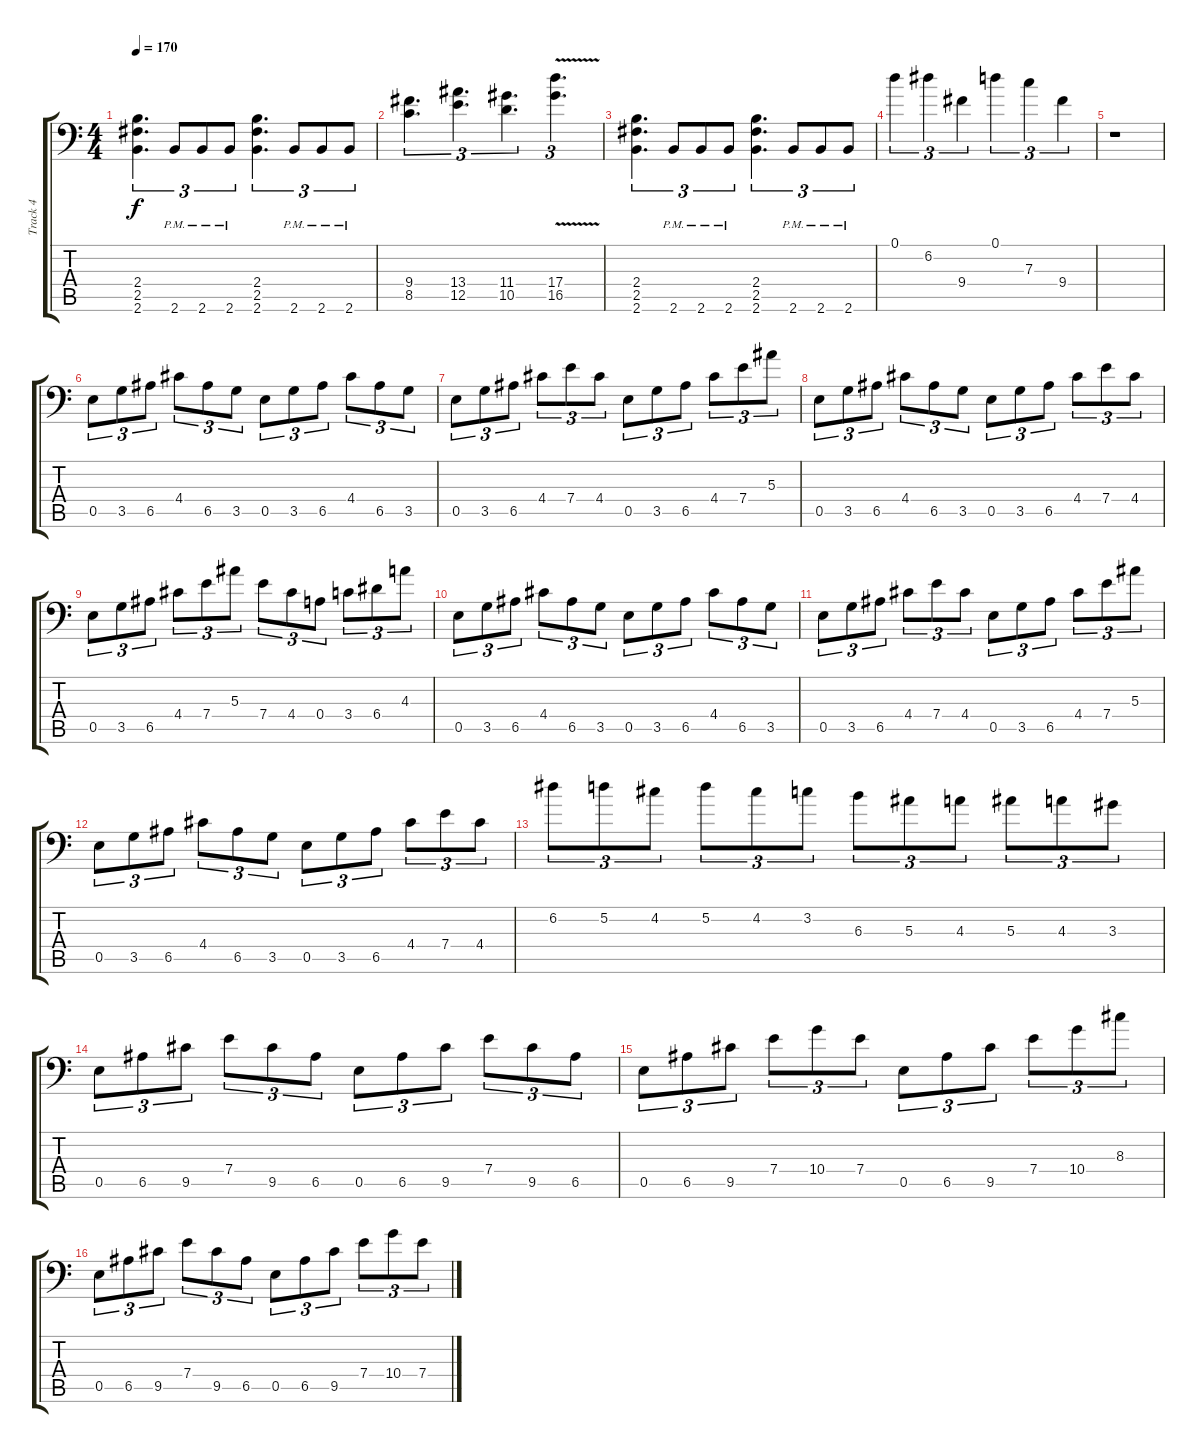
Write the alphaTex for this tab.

\track ("Track 4" "Track 4") {instrument overdrivenguitar}
\staff {score tabs}
\tuning (D4 A3 F3 A2 E2 A1) {hide}
\ts (4 4)
\tempo 170
\clef f4
\ks c
(2.4 2.5 2.6).4{d tu (3 2) dy f} 2.6{pm}.8{tu (3 2)} 2.6{pm}.8{tu (3 2)} 2.6{pm}.8{tu (3 2)} (2.4 2.5 2.6).4{d tu (3 2)} 2.6{pm}.8{tu (3 2)} 2.6{pm}.8{tu (3 2)} 2.6{pm}.8{tu (3 2)} |
(9.4 8.5).4{d tu (3 2)} (13.4 12.5).4{d tu (3 2)} (11.4 10.5).4{d tu (3 2)} (17.4{v} 16.5{v}).4{d tu (3 2)} |
(2.4 2.5 2.6).4{d tu (3 2)} 2.6{pm}.8{tu (3 2)} 2.6{pm}.8{tu (3 2)} 2.6{pm}.8{tu (3 2)} (2.4 2.5 2.6).4{d tu (3 2)} 2.6{pm}.8{tu (3 2)} 2.6{pm}.8{tu (3 2)} 2.6{pm}.8{tu (3 2)} |
0.1.4{tu (3 2)} 6.2.4{tu (3 2)} 9.4.4{tu (3 2)} 0.1.4{tu (3 2)} 7.3.4{tu (3 2)} 9.4.4{tu (3 2)} |
r.1 |
0.5.8{tu (3 2)} 3.5.8{tu (3 2)} 6.5.8{tu (3 2)} 4.4.8{tu (3 2)} 6.5.8{tu (3 2)} 3.5.8{tu (3 2)} 0.5.8{tu (3 2)} 3.5.8{tu (3 2)} 6.5.8{tu (3 2)} 4.4.8{tu (3 2)} 6.5.8{tu (3 2)} 3.5.8{tu (3 2)} |
0.5.8{tu (3 2)} 3.5.8{tu (3 2)} 6.5.8{tu (3 2)} 4.4.8{tu (3 2)} 7.4.8{tu (3 2)} 4.4.8{tu (3 2)} 0.5.8{tu (3 2)} 3.5.8{tu (3 2)} 6.5.8{tu (3 2)} 4.4.8{tu (3 2)} 7.4.8{tu (3 2)} 5.3.8{tu (3 2)} |
0.5.8{tu (3 2)} 3.5.8{tu (3 2)} 6.5.8{tu (3 2)} 4.4.8{tu (3 2)} 6.5.8{tu (3 2)} 3.5.8{tu (3 2)} 0.5.8{tu (3 2)} 3.5.8{tu (3 2)} 6.5.8{tu (3 2)} 4.4.8{tu (3 2)} 7.4.8{tu (3 2)} 4.4.8{tu (3 2)} |
0.5.8{tu (3 2)} 3.5.8{tu (3 2)} 6.5.8{tu (3 2)} 4.4.8{tu (3 2)} 7.4.8{tu (3 2)} 5.3.8{tu (3 2)} 7.4.8{tu (3 2)} 4.4.8{tu (3 2)} 0.4.8{tu (3 2)} 3.4.8{tu (3 2)} 6.4.8{tu (3 2)} 4.3.8{tu (3 2)} |
0.5.8{tu (3 2)} 3.5.8{tu (3 2)} 6.5.8{tu (3 2)} 4.4.8{tu (3 2)} 6.5.8{tu (3 2)} 3.5.8{tu (3 2)} 0.5.8{tu (3 2)} 3.5.8{tu (3 2)} 6.5.8{tu (3 2)} 4.4.8{tu (3 2)} 6.5.8{tu (3 2)} 3.5.8{tu (3 2)} |
0.5.8{tu (3 2)} 3.5.8{tu (3 2)} 6.5.8{tu (3 2)} 4.4.8{tu (3 2)} 7.4.8{tu (3 2)} 4.4.8{tu (3 2)} 0.5.8{tu (3 2)} 3.5.8{tu (3 2)} 6.5.8{tu (3 2)} 4.4.8{tu (3 2)} 7.4.8{tu (3 2)} 5.3.8{tu (3 2)} |
0.5.8{tu (3 2)} 3.5.8{tu (3 2)} 6.5.8{tu (3 2)} 4.4.8{tu (3 2)} 6.5.8{tu (3 2)} 3.5.8{tu (3 2)} 0.5.8{tu (3 2)} 3.5.8{tu (3 2)} 6.5.8{tu (3 2)} 4.4.8{tu (3 2)} 7.4.8{tu (3 2)} 4.4.8{tu (3 2)} |
6.2.8{tu (3 2)} 5.2.8{tu (3 2)} 4.2.8{tu (3 2)} 5.2.8{tu (3 2)} 4.2.8{tu (3 2)} 3.2.8{tu (3 2)} 6.3.8{tu (3 2)} 5.3.8{tu (3 2)} 4.3.8{tu (3 2)} 5.3.8{tu (3 2)} 4.3.8{tu (3 2)} 3.3.8{tu (3 2)} |
0.5.8{tu (3 2)} 6.5.8{tu (3 2)} 9.5.8{tu (3 2)} 7.4.8{tu (3 2)} 9.5.8{tu (3 2)} 6.5.8{tu (3 2)} 0.5.8{tu (3 2)} 6.5.8{tu (3 2)} 9.5.8{tu (3 2)} 7.4.8{tu (3 2)} 9.5.8{tu (3 2)} 6.5.8{tu (3 2)} |
0.5.8{tu (3 2)} 6.5.8{tu (3 2)} 9.5.8{tu (3 2)} 7.4.8{tu (3 2)} 10.4.8{tu (3 2)} 7.4.8{tu (3 2)} 0.5.8{tu (3 2)} 6.5.8{tu (3 2)} 9.5.8{tu (3 2)} 7.4.8{tu (3 2)} 10.4.8{tu (3 2)} 8.3.8{tu (3 2)} |
0.5.8{tu (3 2)} 6.5.8{tu (3 2)} 9.5.8{tu (3 2)} 7.4.8{tu (3 2)} 9.5.8{tu (3 2)} 6.5.8{tu (3 2)} 0.5.8{tu (3 2)} 6.5.8{tu (3 2)} 9.5.8{tu (3 2)} 7.4.8{tu (3 2)} 10.4.8{tu (3 2)} 7.4.8{tu (3 2)}
